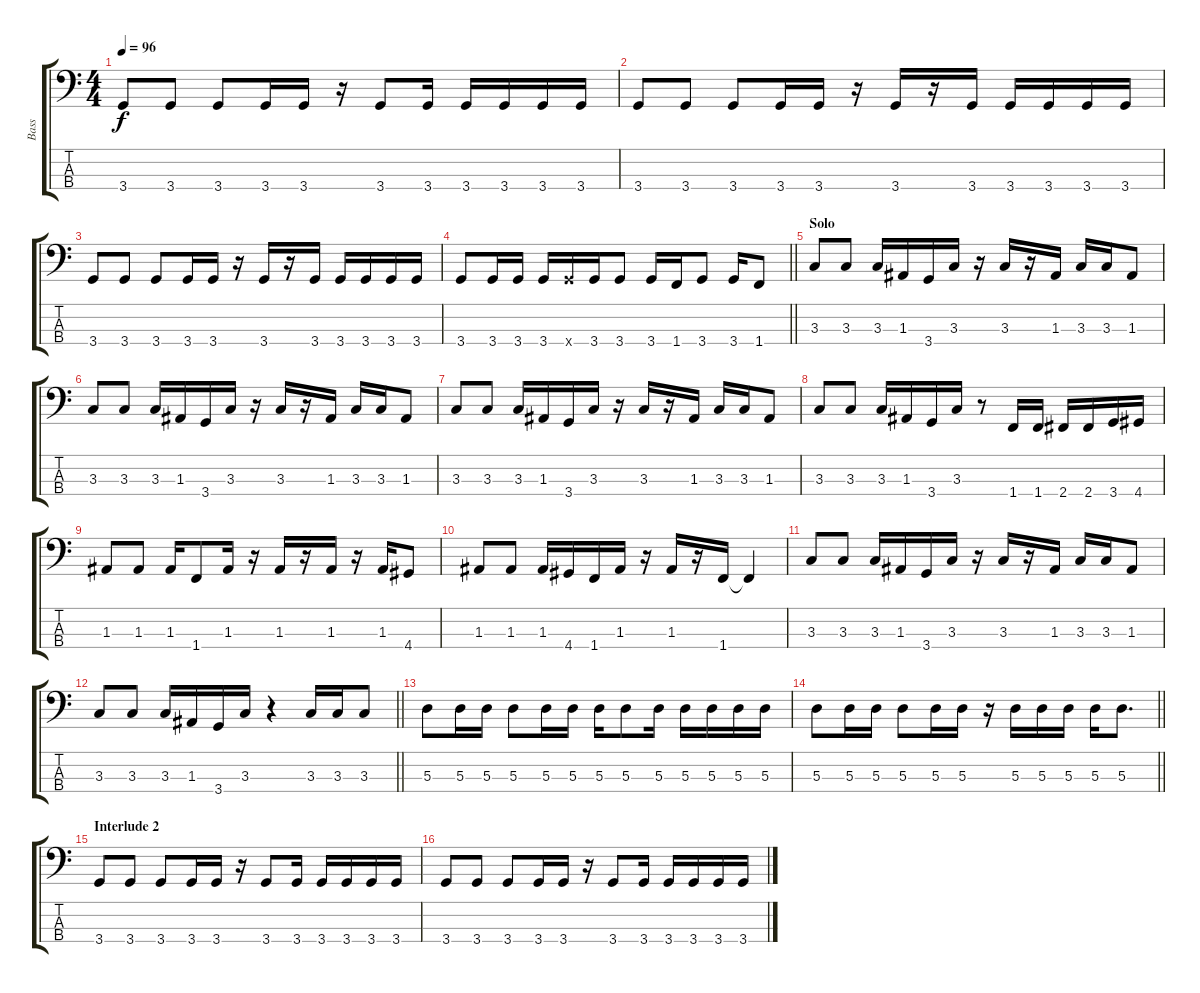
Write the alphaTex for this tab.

\track ("Bass" "Bass") {instrument electricbassfinger}
\staff {score tabs}
\tuning (G2 D2 A1 E1) {hide}
\ts (4 4)
\tempo 96
\clef f4
\ks c
3.4.8{dy f} 3.4.8 3.4.8 3.4.16 3.4.16 r.16 3.4.8 3.4.16 3.4.16 3.4.16 3.4.16 3.4.16 |
3.4.8 3.4.8 3.4.8 3.4.16 3.4.16 r.16 3.4.16 r.16 3.4.16 3.4.16 3.4.16 3.4.16 3.4.16 |
3.4.8 3.4.8 3.4.8 3.4.16 3.4.16 r.16 3.4.16 r.16 3.4.16 3.4.16 3.4.16 3.4.16 3.4.16 |
\barLineRight lightlight
3.4.8 3.4.16 3.4.16 3.4.16 3.4{x}.16 3.4.16 3.4.8 3.4.16 1.4.16 3.4.8 3.4.16 1.4.8 |
\section ("" "Solo")
3.3.8 3.3.8 3.3.16 1.3.16 3.4.16 3.3.16 r.16 3.3.16 r.16 1.3.16 3.3.16 3.3.16 1.3.8 |
3.3.8 3.3.8 3.3.16 1.3.16 3.4.16 3.3.16 r.16 3.3.16 r.16 1.3.16 3.3.16 3.3.16 1.3.8 |
3.3.8 3.3.8 3.3.16 1.3.16 3.4.16 3.3.16 r.16 3.3.16 r.16 1.3.16 3.3.16 3.3.16 1.3.8 |
3.3.8 3.3.8 3.3.16 1.3.16 3.4.16 3.3.16 r.8 1.4.16 1.4.16 2.4.16 2.4.16 3.4.16 4.4.16 |
1.3.8 1.3.8 1.3.16 1.4.8 1.3.16 r.16 1.3.16 r.16 1.3.16 r.16 1.3.16 4.4.8 |
1.3.8 1.3.8 1.3.16 4.4.16 1.4.16 1.3.16 r.16 1.3.16 r.16 1.4.16 1.4{t}.4 |
3.3.8 3.3.8 3.3.16 1.3.16 3.4.16 3.3.16 r.16 3.3.16 r.16 1.3.16 3.3.16 3.3.16 1.3.8 |
\barLineRight lightlight
3.3.8 3.3.8 3.3.16 1.3.16 3.4.16 3.3.16 r.4 3.3.16 3.3.16 3.3.8 |
5.3.8 5.3.16 5.3.16 5.3.8 5.3.16 5.3.16 5.3.16 5.3.8 5.3.16 5.3.16 5.3.16 5.3.16 5.3.16 |
\barLineRight lightlight
5.3.8 5.3.16 5.3.16 5.3.8 5.3.16 5.3.16 r.16 5.3.16 5.3.16 5.3.16 5.3.16 5.3.8{d} |
\section ("" "Interlude 2")
3.4.8 3.4.8 3.4.8 3.4.16 3.4.16 r.16 3.4.8 3.4.16 3.4.16 3.4.16 3.4.16 3.4.16 |
3.4.8 3.4.8 3.4.8 3.4.16 3.4.16 r.16 3.4.8 3.4.16 3.4.16 3.4.16 3.4.16 3.4.16
